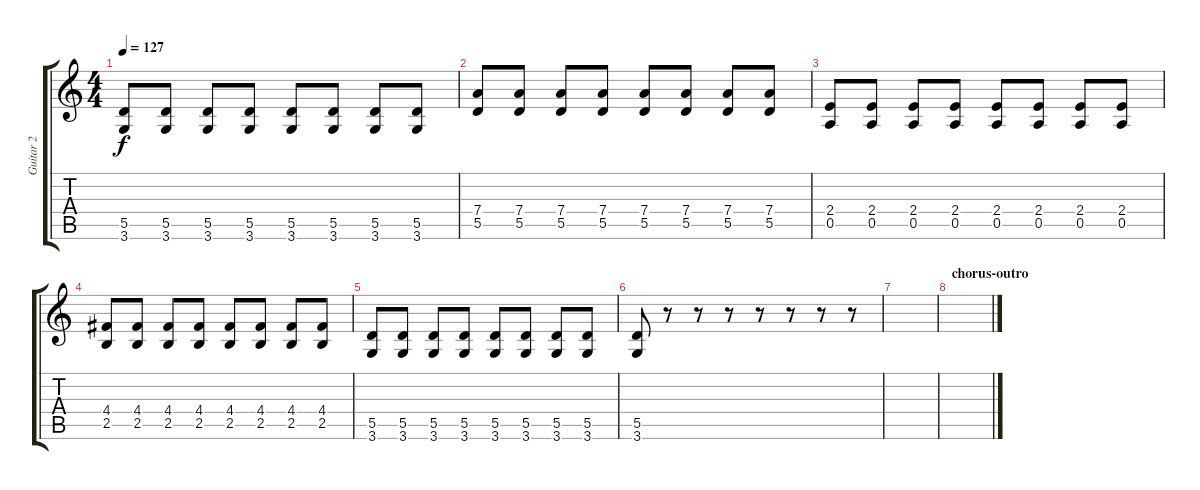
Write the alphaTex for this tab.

\track ("Guitar 2" "Guitar 2") {instrument distortionguitar}
\staff {score tabs}
\tuning (E4 B3 G3 D3 A2 E2) {hide}
\ts (4 4)
\tempo 127
\clef g2
\ks c
(5.5 3.6).8{dy f} (5.5 3.6).8 (5.5 3.6).8 (5.5 3.6).8 (5.5 3.6).8 (5.5 3.6).8 (5.5 3.6).8 (5.5 3.6).8 |
(7.4 5.5).8 (7.4 5.5).8 (7.4 5.5).8 (7.4 5.5).8 (7.4 5.5).8 (7.4 5.5).8 (7.4 5.5).8 (7.4 5.5).8 |
(2.4 0.5).8 (2.4 0.5).8 (2.4 0.5).8 (2.4 0.5).8 (2.4 0.5).8 (2.4 0.5).8 (2.4 0.5).8 (2.4 0.5).8 |
(4.4 2.5).8 (4.4 2.5).8 (4.4 2.5).8 (4.4 2.5).8 (4.4 2.5).8 (4.4 2.5).8 (4.4 2.5).8 (4.4 2.5).8 |
(5.5 3.6).8 (5.5 3.6).8 (5.5 3.6).8 (5.5 3.6).8 (5.5 3.6).8 (5.5 3.6).8 (5.5 3.6).8 (5.5 3.6).8 |
(5.5 3.6).8 r.8 r.8 r.8 r.8 r.8 r.8 r.8 |
|
\section ("" "chorus-outro")
